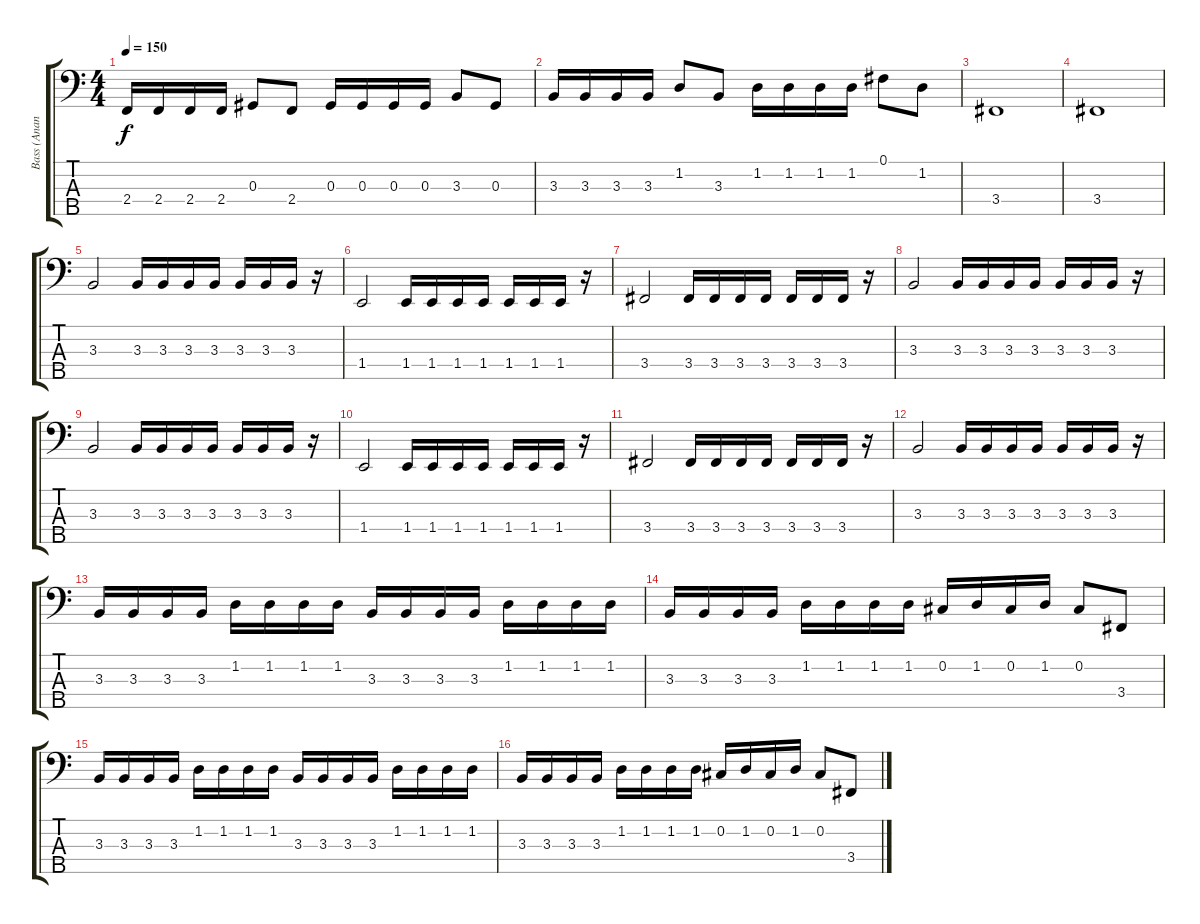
\track ("Bass (Anan Kaddouri)" "Bass (Anan") {instrument electricbassfinger}
\staff {score tabs}
\tuning (Gb2 Db2 Ab1 Eb1 Bb0) {hide}
\ts (4 4)
\tempo 150
\clef f4
\ks c
2.4.16{dy f} 2.4.16 2.4.16 2.4.16 0.3.8 2.4.8 0.3.16 0.3.16 0.3.16 0.3.16 3.3.8 0.3.8 |
3.3.16 3.3.16 3.3.16 3.3.16 1.2.8 3.3.8 1.2.16 1.2.16 1.2.16 1.2.16 0.1.8 1.2.8 |
3.4.1 |
3.4.1 |
3.3.2 3.3.16 3.3.16 3.3.16 3.3.16 3.3.16 3.3.16 3.3.16 r.16 |
1.4.2 1.4.16 1.4.16 1.4.16 1.4.16 1.4.16 1.4.16 1.4.16 r.16 |
3.4.2 3.4.16 3.4.16 3.4.16 3.4.16 3.4.16 3.4.16 3.4.16 r.16 |
3.3.2 3.3.16 3.3.16 3.3.16 3.3.16 3.3.16 3.3.16 3.3.16 r.16 |
3.3.2 3.3.16 3.3.16 3.3.16 3.3.16 3.3.16 3.3.16 3.3.16 r.16 |
1.4.2 1.4.16 1.4.16 1.4.16 1.4.16 1.4.16 1.4.16 1.4.16 r.16 |
3.4.2 3.4.16 3.4.16 3.4.16 3.4.16 3.4.16 3.4.16 3.4.16 r.16 |
3.3.2 3.3.16 3.3.16 3.3.16 3.3.16 3.3.16 3.3.16 3.3.16 r.16 |
3.3.16 3.3.16 3.3.16 3.3.16 1.2.16 1.2.16 1.2.16 1.2.16 3.3.16 3.3.16 3.3.16 3.3.16 1.2.16 1.2.16 1.2.16 1.2.16 |
3.3.16 3.3.16 3.3.16 3.3.16 1.2.16 1.2.16 1.2.16 1.2.16 0.2.16 1.2.16 0.2.16 1.2.16 0.2.8 3.4.8 |
3.3.16 3.3.16 3.3.16 3.3.16 1.2.16 1.2.16 1.2.16 1.2.16 3.3.16 3.3.16 3.3.16 3.3.16 1.2.16 1.2.16 1.2.16 1.2.16 |
3.3.16 3.3.16 3.3.16 3.3.16 1.2.16 1.2.16 1.2.16 1.2.16 0.2.16 1.2.16 0.2.16 1.2.16 0.2.8 3.4.8
